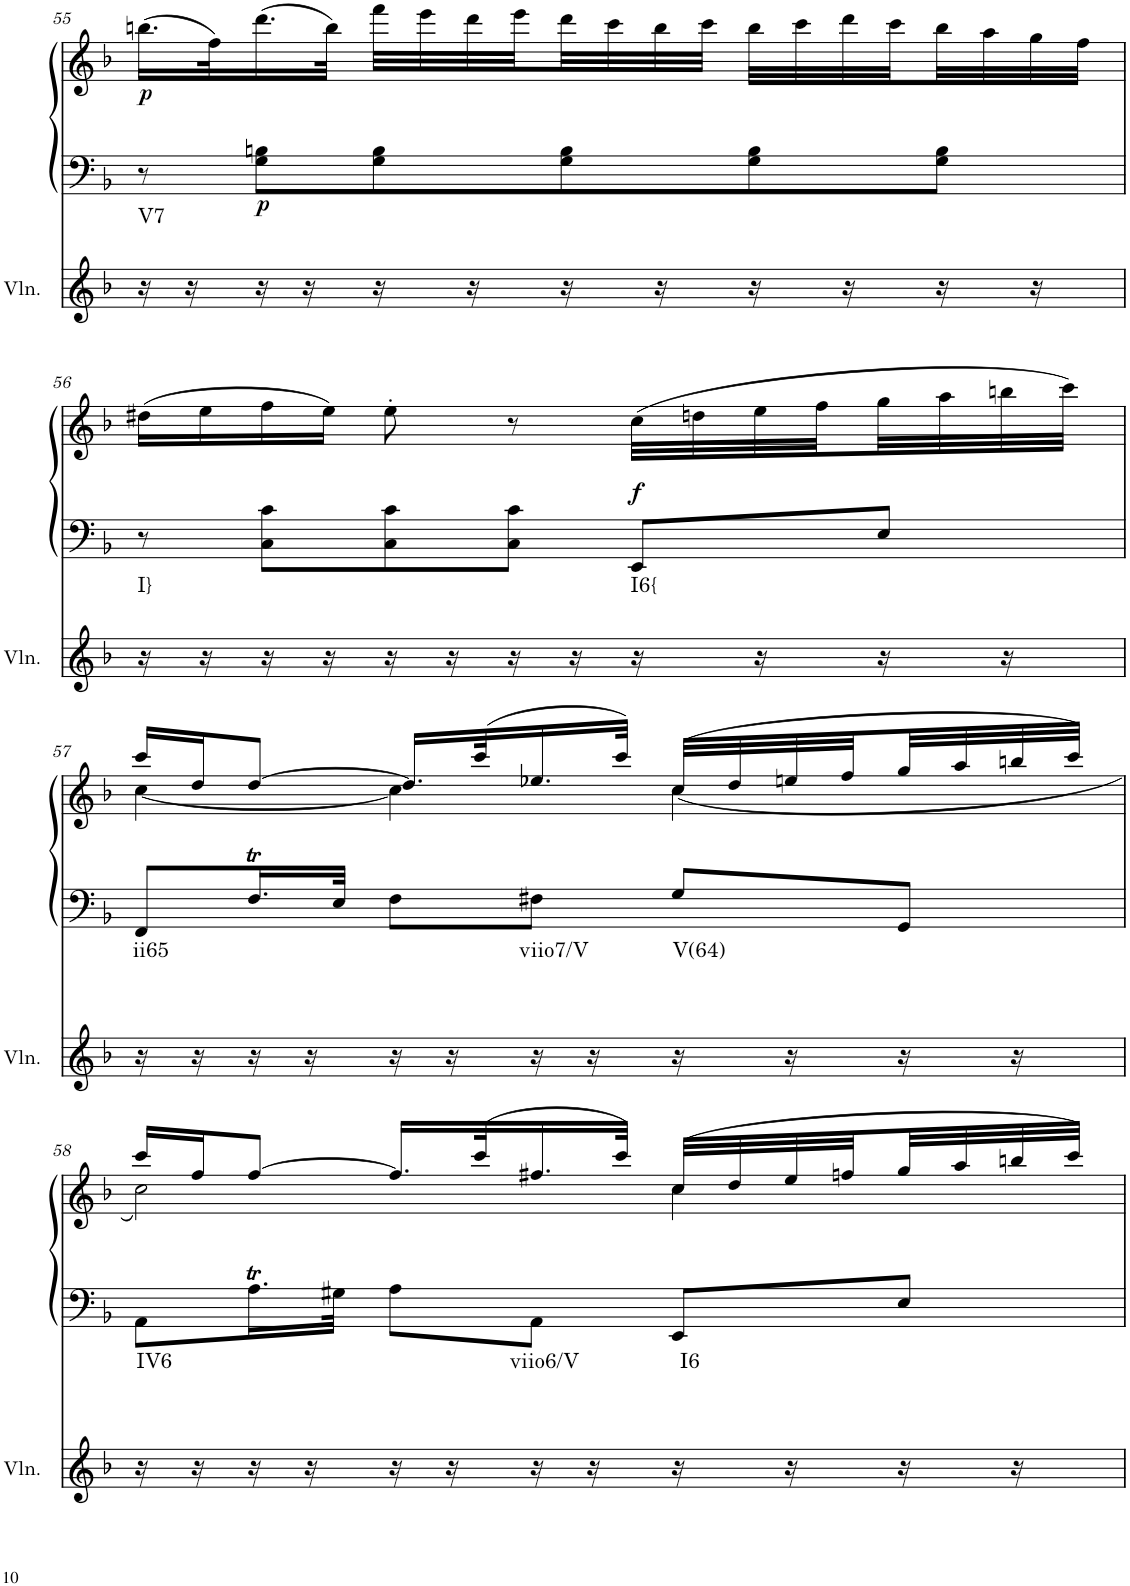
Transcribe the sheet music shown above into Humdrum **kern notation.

**kern	**harte	**kern	**kern	**dynam
*part2	*part2	*part1	*part1	*part1
*staff3	*	*staff2	*staff1	*staff1/2
*I"Violin	*	*I"Klavier linke Hand	*	*
*I'Vln.	*	*	*	*
!!LO:PB:g=z
*clefG2	*	*clefF4	*clefG2	*
*k[b-]	*	*k[b-]	*k[b-]	*
*M3/4	*	*M3/4	*M3/4	*
=55	=55	=55	=55	=55
!	!LO:H:kt=V7	!	!	!LO:DY:b
16r	N	8r	(16.bbn\LL	p
16r	.	.	.	.
.	.	.	32ff\K)	.
!	!	!	!	!LO:DY:b=2
16r	.	8G\ 8Bn\L	(16.ddd\	p
16r	.	.	.	.
.	.	.	32bb\JJk)	.
16r	.	8G\ 8B\	32fff\LLL	.
.	.	.	32eee\	.
16r	.	.	32ddd\	.
.	.	.	32eee\	.
16r	.	8G\ 8B\	32ddd\	.
.	.	.	32ccc\	.
16r	.	.	32bb\	.
.	.	.	32ccc\JJJ	.
16r	.	8G\ 8B\	32bb\LLL	.
.	.	.	32ccc\	.
16r	.	.	32ddd\	.
.	.	.	32ccc\	.
16r	.	8G\ 8B\J	32bb\	.
.	.	.	32aa\	.
16r	.	.	32gg\	.
.	.	.	32ff\JJJ	.
!!LO:LB:g=z
=56	=56	=56	=56	=56
!	!LO:H:kt=I}	!	!	!
16r	N	8r	(16dd#X\LL	.
16r	.	.	16ee\	.
16r	.	8C\ 8c\L	16ff\	.
16r	.	.	16ee\JJ)	.
16r	.	8C\ 8c\	8ee'\	.
16r	.	.	.	.
16r	.	8C\ 8c\J	8r	.
16r	.	.	.	.
!	!LO:H:kt=I6{	!	!	!LO:DY:a=2
16r	N	8EE/L	(32cc\LLL	f
.	.	.	32ddn\	.
16r	.	.	32ee\	.
.	.	.	32ff\	.
16r	.	8E/J	32gg\	.
.	.	.	32aa\	.
16r	.	.	32bbn\	.
.	.	.	32ccc\JJJ)	.
!!LO:LB:g=z
=57	=57	=57	=57	=57
*	*	*	*^	*
!	!LO:H:kt=ii65	!	!	!	!
16r	N	8FF/L	16ccc/LL	[4cc\	.
16r	.	.	16dd/J	.	.
16r	.	16.FT/L	[8dd/J	.	.
16r	.	.	.	.	.
.	.	32E/JJk	.	.	.
16r	.	8F\L	16.dd/LL]	4cc\]	.
16r	.	.	.	.	.
.	.	.	(32ccc/K	.	.
!	!LO:H:kt=viio7/V	!	!	!	!
16r	N	8F#X\J	16.ee-X/	.	.
16r	.	.	.	.	.
.	.	.	32ccc/JJk)	.	.
!	!LO:H:kt=V(64)	!	!	!	!
16r	N	8G/L	((<32cc/LLL	4cc\	.
.	.	.	32dd/	.	.
16r	.	.	32een/	.	.
.	.	.	32ff/	.	.
16r	.	8GG/J	32gg/	.	.
.	.	.	32aa/	.	.
16r	.	.	32bbn/	.	.
.	.	.	32ccc/JJJ)	.	.
!!LO:LB:g=z	!!
=58	=58	=58	=58	=58	=58
!	!LO:H:kt=IV6	!	!	!	!
16r	N	8AA\L	16ccc/LL	2cc\)	.
16r	.	.	16ff/J	.	.
16r	.	16.At\L	[8ff/J	.	.
16r	.	.	.	.	.
.	.	32G#X\JJk	.	.	.
16r	.	8A\L	16.ff/LL]	.	.
16r	.	.	.	.	.
.	.	.	(32ccc/K	.	.
!	!LO:H:kt=viio6/V	!	!	!	!
16r	N	8AA\J	16.ff#X/	.	.
16r	.	.	.	.	.
.	.	.	32ccc/JJk)	.	.
!	!LO:H:kt=I6	!	!	!	!
16r	N	8EE/L	(32cc/LLL	4cc\	.
.	.	.	32dd/	.	.
16r	.	.	32ee/	.	.
.	.	.	32ffn/	.	.
16r	.	8E/J	32gg/	.	.
.	.	.	32aa/	.	.
16r	.	.	32bbn/	.	.
.	.	.	32ccc/JJJ)	.	.
*	*	*	*v	*v	*
=	=	=	=	=
*-	*-	*-	*-	*-
